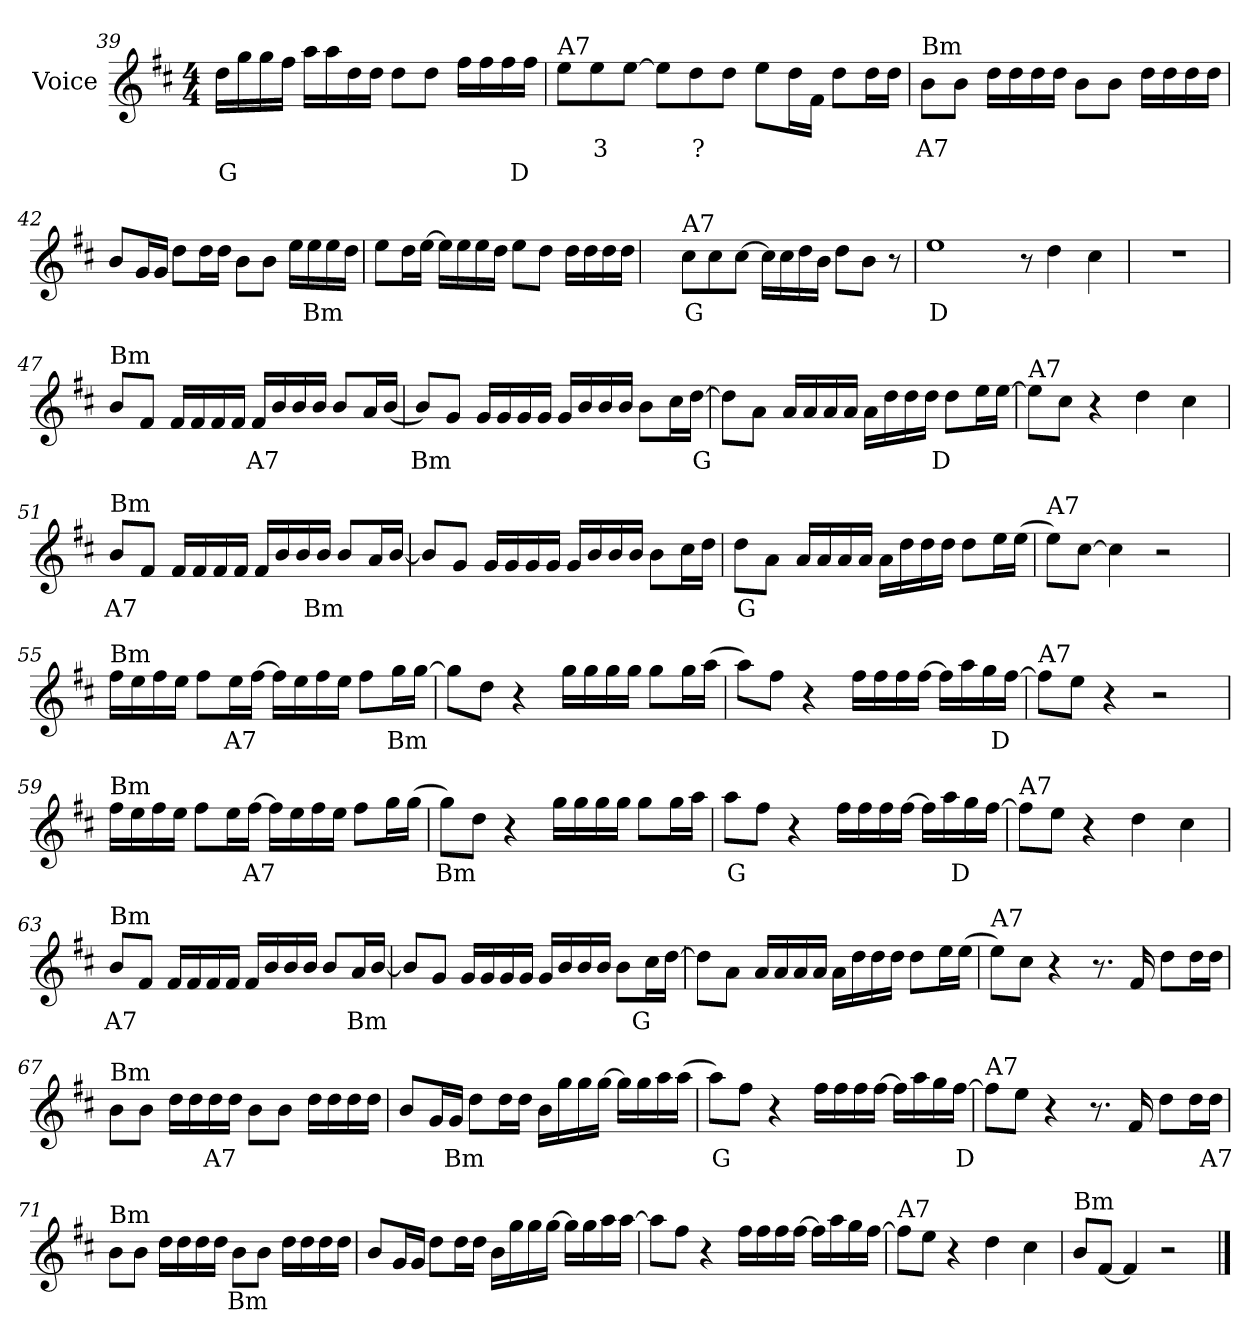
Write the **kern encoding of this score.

**kern	**text	**text
*part1	*part1	*part1
*staff1	*staff1	*staff1
*I"Voice	*	*
*I'V	*	*
*clefG2	*	*
*k[f#c#]	*	*
*M4/4	*	*
=39	=39	=39
!	!	!LO:LY:b
16dd\LL	.	G
16gg\	.	.
16gg\	.	.
16ff#\JJ	.	.
16aa\LL	.	.
16aa\	.	.
16dd\	.	.
16dd\JJ	.	.
8dd\L	.	.
8dd\J	.	.
16ff#\LL	.	.
16ff#\	.	.
16ff#\	.	.
!	!	!LO:LY:b
16ff#\JJ	.	D
=40	=40	=40
!LO:TX:a:t=A7	!	!
8ee\L	.	.
!	!LO:LY:b	!
8ee\	3	.
[>8ee\J	.	.
8ee\L]	.	.
!	!LO:LY:b	!
8dd\	?	.
8dd\J	.	.
8ee\L	.	.
16dd\K	.	.
16f#\Jk	.	.
8dd\L	.	.
16dd\K	.	.
16dd\Jk	.	.
!!LO:LB:g=z
=41	=41	=41
!LO:TX:a:t=Bm	!	!
!	!LO:LY:b	!
8b\L	A7	.
8b\J	.	.
16dd\LL	.	.
16dd\	.	.
16dd\	.	.
16dd\JJ	.	.
8b\L	.	.
8b\J	.	.
16dd\LL	.	.
16dd\	.	.
16dd\	.	.
16dd\JJ	.	.
=42	=42	=42
8b/L	.	.
16g/K	.	.
16g/Jk	.	.
8dd\L	.	.
16dd\K	.	.
16dd\Jk	.	.
8b\L	.	.
8b\J	.	.
16ee\LL	.	.
!	!LO:LY:b	!
16ee\	Bm	.
16ee\	.	.
16dd\JJ	.	.
=43	=43	=43
8ee\L	.	.
16dd\L	.	.
[>16ee\JJ	.	.
16ee\LL]	.	.
16ee\	.	.
16ee\	.	.
16dd\JJ	.	.
8ee\L	.	.
8dd\J	.	.
16dd\LL	.	.
16dd\	.	.
16dd\	.	.
16dd\JJ	.	.
!!LO:LB:g=z
=44	=44	=44
!LO:TX:a:t=A7	!	!
!	!LO:LY:b	!
8cc#\L	G	.
8cc#\	.	.
[>8cc#\J	.	.
16cc#\LL]	.	.
16cc#\	.	.
16dd\	.	.
16b\JJ	.	.
8dd\L	.	.
8b\J	.	.
8r	.	.
=45	=45	=45
!	!LO:LY:b	!
1ee	D	.
8r	.	.
4dd\	.	.
4cc#\	.	.
=46	=46	=46
1r	.	.
=47	=47	=47
!LO:TX:a:t=Bm	!	!
8b/L	.	.
8f#/J	.	.
16f#/LL	.	.
16f#/	.	.
16f#/	.	.
16f#/JJ	.	.
!	!LO:LY:b	!
16f#/LL	A7	.
16b/	.	.
16b/	.	.
16b/JJ	.	.
8b/L	.	.
16a/L	.	.
(<16b/JJ	.	.
!!LO:LB:g=z
=48	=48	=48
!	!LO:LY:b	!
8b/L)	Bm	.
8g/J	.	.
16g/LL	.	.
16g/	.	.
16g/	.	.
16g/JJ	.	.
16g/LL	.	.
16b/	.	.
16b/	.	.
16b/JJ	.	.
8b\L	.	.
16cc#\L	.	.
!	!LO:LY:b	!
[>16dd\JJ	G	.
=49	=49	=49
8dd\L]	.	.
8a\J	.	.
16a/LL	.	.
16a/	.	.
16a/	.	.
16a/JJ	.	.
16a\LL	.	.
16dd\	.	.
16dd\	.	.
16dd\JJ	.	.
!	!LO:LY:b	!
8dd\L	D	.
16ee\L	.	.
[>16ee\JJ	.	.
=50	=50	=50
!LO:TX:a:t=A7	!	!
8ee\L]	.	.
8cc#\J	.	.
4r	.	.
4dd\	.	.
4cc#\	.	.
!!LO:LB:g=z
=51	=51	=51
!LO:TX:a:t=Bm	!	!
!	!LO:LY:b	!
8b/L	A7	.
8f#/J	.	.
16f#/LL	.	.
16f#/	.	.
16f#/	.	.
16f#/JJ	.	.
16f#/LL	.	.
16b/	.	.
16b/	.	.
!	!LO:LY:b	!
16b/JJ	Bm	.
8b/L	.	.
16a/K	.	.
[<16b/Jk	.	.
=52	=52	=52
8b/L]	.	.
8g/J	.	.
16g/LL	.	.
16g/	.	.
16g/	.	.
16g/JJ	.	.
16g/LL	.	.
16b/	.	.
16b/	.	.
16b/JJ	.	.
8b\L	.	.
16cc#\K	.	.
16dd\Jk	.	.
=53	=53	=53
!	!LO:LY:b	!
8dd\L	G	.
8a\J	.	.
16a/LL	.	.
16a/	.	.
16a/	.	.
16a/JJ	.	.
16a\LL	.	.
16dd\	.	.
16dd\	.	.
16dd\JJ	.	.
8dd\L	.	.
16ee\K	.	.
(>16ee\Jk	.	.
!!LO:LB:g=z
=54	=54	=54
!LO:TX:a:t=A7	!	!
8ee\L)	.	.
[>8cc#\J	.	.
4cc#\]	.	.
2r	.	.
=55	=55	=55
!LO:TX:a:t=Bm	!	!
16ff#\LL	.	.
16ee\	.	.
16ff#\	.	.
16ee\JJ	.	.
8ff#\L	.	.
!	!LO:LY:b	!
16ee\L	A7	.
[>16ff#\JJ	.	.
16ff#\LL]	.	.
16ee\	.	.
16ff#\	.	.
16ee\JJ	.	.
8ff#\L	.	.
!	!LO:LY:b	!
16gg\L	Bm	.
[>16gg\JJ	.	.
=56	=56	=56
8gg\L]	.	.
8dd\J	.	.
4r	.	.
16gg\LL	.	.
16gg\	.	.
16gg\	.	.
16gg\JJ	.	.
8gg\L	.	.
16gg\L	.	.
(>16aa\JJ	.	.
!!LO:LB:g=z
=57	=57	=57
8aa\L)	.	.
8ff#\J	.	.
4r	.	.
16ff#\LL	.	.
16ff#\	.	.
16ff#\	.	.
[>16ff#\JJ	.	.
16ff#\LL]	.	.
16aa\	.	.
16gg\	.	.
!	!LO:LY:b	!
[>16ff#\JJ	D	.
=58	=58	=58
!LO:TX:a:t=A7	!	!
8ff#\L]	.	.
8ee\J	.	.
4r	.	.
2r	.	.
=59	=59	=59
!LO:TX:a:t=Bm	!	!
16ff#\LL	.	.
16ee\	.	.
16ff#\	.	.
16ee\JJ	.	.
8ff#\L	.	.
16ee\L	.	.
!	!LO:LY:b	!
[>16ff#\JJ	A7	.
16ff#\LL]	.	.
16ee\	.	.
16ff#\	.	.
16ee\JJ	.	.
8ff#\L	.	.
16gg\L	.	.
(>16gg\JJ	.	.
!!LO:LB:g=z
=60	=60	=60
!	!LO:LY:b	!
8gg\L)	Bm	.
8dd\J	.	.
4r	.	.
16gg\LL	.	.
16gg\	.	.
16gg\	.	.
16gg\JJ	.	.
8gg\L	.	.
16gg\L	.	.
16aa\JJ	.	.
=61	=61	=61
!	!LO:LY:b	!
8aa\L	G	.
8ff#\J	.	.
4r	.	.
16ff#\LL	.	.
16ff#\	.	.
16ff#\	.	.
[>16ff#\JJ	.	.
16ff#\LL]	.	.
16aa\	.	.
!	!LO:LY:b	!
16gg\	D	.
[>16ff#\JJ	.	.
=62	=62	=62
!LO:TX:a:t=A7	!	!
8ff#\L]	.	.
8ee\J	.	.
4r	.	.
4dd\	.	.
4cc#\	.	.
!!LO:LB:g=z
=63	=63	=63
!LO:TX:a:t=Bm	!	!
!	!LO:LY:b	!
8b/L	A7	.
8f#/J	.	.
16f#/LL	.	.
16f#/	.	.
16f#/	.	.
16f#/JJ	.	.
16f#/LL	.	.
16b/	.	.
16b/	.	.
16b/JJ	.	.
8b/L	.	.
!	!LO:LY:b	!
16a/K	Bm	.
[<16b/Jk	.	.
=64	=64	=64
8b/L]	.	.
8g/J	.	.
16g/LL	.	.
16g/	.	.
16g/	.	.
16g/JJ	.	.
16g/LL	.	.
16b/	.	.
16b/	.	.
16b/JJ	.	.
8b\L	.	.
!	!LO:LY:b	!
16cc#\K	G	.
[>16dd\Jk	.	.
=65	=65	=65
8dd\L]	.	.
8a\J	.	.
16a/LL	.	.
16a/	.	.
16a/	.	.
16a/JJ	.	.
16a\LL	.	.
16dd\	.	.
16dd\	.	.
16dd\JJ	.	.
8dd\L	.	.
16ee\K	.	.
(>16ee\Jk	.	.
!!LO:LB:g=z
=66	=66	=66
!LO:TX:a:t=A7	!	!
8ee\L)	.	.
8cc#\J	.	.
4r	.	.
8.r	.	.
16f#/	.	.
8dd\L	.	.
16dd\K	.	.
16dd\Jk	.	.
=67	=67	=67
!LO:TX:a:t=Bm	!	!
8b\L	.	.
8b\J	.	.
16dd\LL	.	.
16dd\	.	.
!	!LO:LY:b	!
16dd\	A7	.
16dd\JJ	.	.
8b\L	.	.
8b\J	.	.
16dd\LL	.	.
16dd\	.	.
16dd\	.	.
16dd\JJ	.	.
=68	=68	=68
8b/L	.	.
16g/L	.	.
!	!LO:LY:b	!
16g/JJ	Bm	.
8dd\L	.	.
16dd\L	.	.
16dd\JJ	.	.
16b\LL	.	.
16gg\	.	.
16gg\	.	.
[>16gg\JJ	.	.
16gg\LL]	.	.
16gg\	.	.
16aa\	.	.
(>16aa\JJ	.	.
!!LO:LB:g=z
=69	=69	=69
!	!LO:LY:b	!
8aa\L)	G	.
8ff#\J	.	.
4r	.	.
16ff#\LL	.	.
16ff#\	.	.
16ff#\	.	.
[>16ff#\JJ	.	.
16ff#\LL]	.	.
16aa\	.	.
16gg\	.	.
!	!LO:LY:b	!
[>16ff#\JJ	D	.
=70	=70	=70
!LO:TX:a:t=A7	!	!
8ff#\L]	.	.
8ee\J	.	.
4r	.	.
8.r	.	.
16f#/	.	.
8dd\L	.	.
16dd\L	.	.
!	!LO:LY:b	!
16dd\JJ	A7	.
=71	=71	=71
!LO:TX:a:t=Bm	!	!
8b\L	.	.
8b\J	.	.
16dd\LL	.	.
16dd\	.	.
16dd\	.	.
16dd\JJ	.	.
!	!LO:LY:b	!
8b\L	Bm	.
8b\J	.	.
16dd\LL	.	.
16dd\	.	.
16dd\	.	.
16dd\JJ	.	.
!!LO:LB:g=z
=72	=72	=72
8b/L	.	.
16g/K	.	.
16g/Jk	.	.
8dd\L	.	.
16dd\K	.	.
16dd\Jk	.	.
16b\LL	.	.
16gg\	.	.
16gg\	.	.
[>16gg\JJ	.	.
16gg\LL]	.	.
16gg\	.	.
16aa\	.	.
[>16aa\JJ	.	.
=73	=73	=73
8aa\L]	.	.
8ff#\J	.	.
4r	.	.
16ff#\LL	.	.
16ff#\	.	.
16ff#\	.	.
[>16ff#\JJ	.	.
16ff#\LL]	.	.
16aa\	.	.
16gg\	.	.
[>16ff#\JJ	.	.
=74	=74	=74
!LO:TX:a:t=A7	!	!
8ff#\L]	.	.
8ee\J	.	.
4r	.	.
4dd\	.	.
4cc#\	.	.
=75	=75	=75
!LO:TX:a:t=Bm	!	!
8b/L	.	.
[<8f#/J	.	.
4f#/]	.	.
2r	.	.
==	==	==
*-	*-	*-
